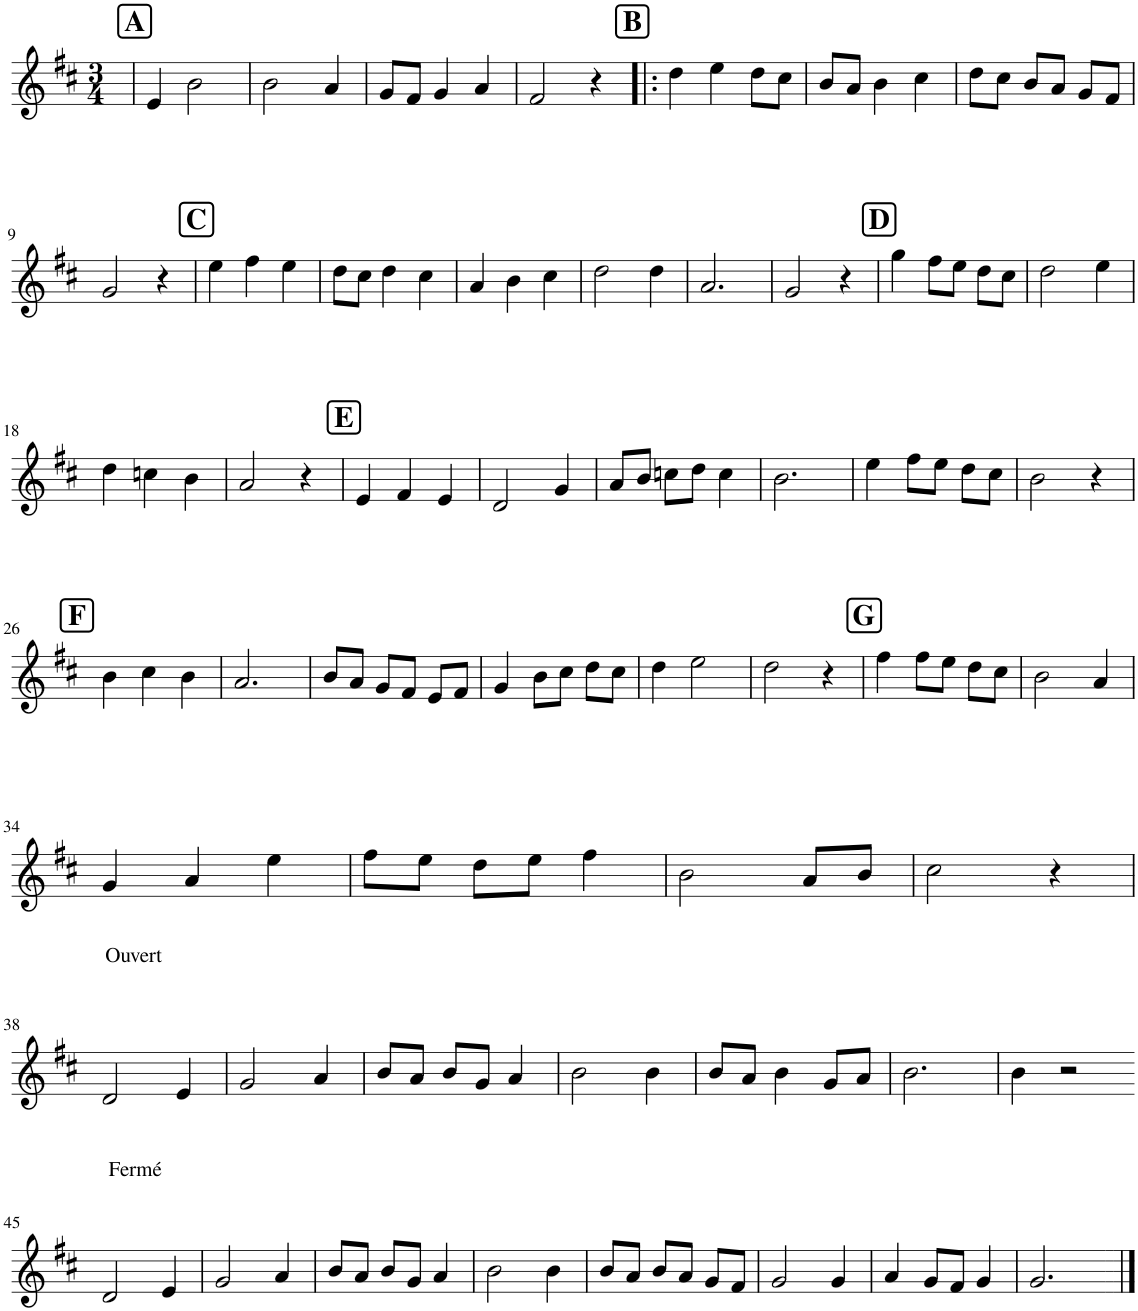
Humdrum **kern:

**kern
*part1
*staff1
*I"Harpe
*I'Hrp.
*clefG2
*k[f#c#]
*M3/4
=1
64ryy
!!LO:REH:place=s1:a:B:cj:fs=14:t=A
=2
4e/
2b\
=3
2b\
4a/
=4
8g/L
8f#/J
4g/
4a/
=5
2f#/
4r
!!LO:REH:place=s1:a:B:cj:fs=14:t=B
=6!|:
4dd\
4ee\
8dd\L
8cc#\J
=7
8b/L
8a/J
4b\
4cc#\
=8
8dd\L
8cc#\J
8b/L
8a/J
8g/L
8f#/J
!!LO:LB:g=z
=9
2g/
4r
!!LO:REH:place=s1:a:B:cj:fs=14:t=C
=10
4ee\
4ff#\
4ee\
=11
8dd\L
8cc#\J
4dd\
4cc#\
=12
4a/
4b\
4cc#\
=13
2dd\
4dd\
=14
2.a/
=15
2g/
4r
!!LO:REH:place=s1:a:B:cj:fs=14:t=D
=16
4gg\
8ff#\L
8ee\J
8dd\L
8cc#\J
=17
2dd\
4ee\
!!LO:LB:g=z
=18
4dd\
4ccn\
4b\
=19
2a/
4r
!!LO:REH:place=s1:a:B:cj:fs=14:t=E
=20
4e/
4f#/
4e/
=21
2d/
4g/
=22
8a/L
8b/J
8ccn\L
8dd\J
4cc\
=23
2.b\
=24
4ee\
8ff#\L
8ee\J
8dd\L
8cc#\J
=25
2b\
4r
!!LO:LB:g=z
!!LO:REH:place=s1:a:B:cj:fs=14:t=F
=26
4b\
4cc#\
4b\
=27
2.a/
=28
8b/L
8a/J
8g/L
8f#/J
8e/L
8f#/J
=29
4g/
8b\L
8cc#\J
8dd\L
8cc#\J
=30
4dd\
2ee\
=31
2dd\
4r
!!LO:REH:place=s1:a:B:cj:fs=14:t=G
=32
4ff#\
8ff#\L
8ee\J
8dd\L
8cc#\J
=33
2b\
4a/
!!LO:LB:g=z
=34
4g/
4a/
4ee\
=35
8ff#\L
8ee\J
8dd\L
8ee\J
4ff#\
=36
2b\
8a/L
8b/J
=37
2cc#\
4r
!!LO:LB:g=z
=38
!LO:TX:a:t=Ouvert
2d/
4e/
=39
2g/
4a/
=40
8b/L
8a/J
8b/L
8g/J
4a/
=41
2b\
4b\
=42
8b/L
8a/J
4b\
8g/L
8a/J
=43
2.b\
=44
4b\
2r
!!LO:LB:g=z
=45:|!
!LO:TX:a:t=Fermé
2d/
4e/
=46
2g/
4a/
=47
8b/L
8a/J
8b/L
8g/J
4a/
=48
2b\
4b\
=49
8b/L
8a/J
8b/L
8a/J
8g/L
8f#/J
=50
2g/
4g/
=51
4a/
8g/L
8f#/J
4g/
=52
2.g/
=53-
64ryy
=54:|!
64ryy
==
*-
